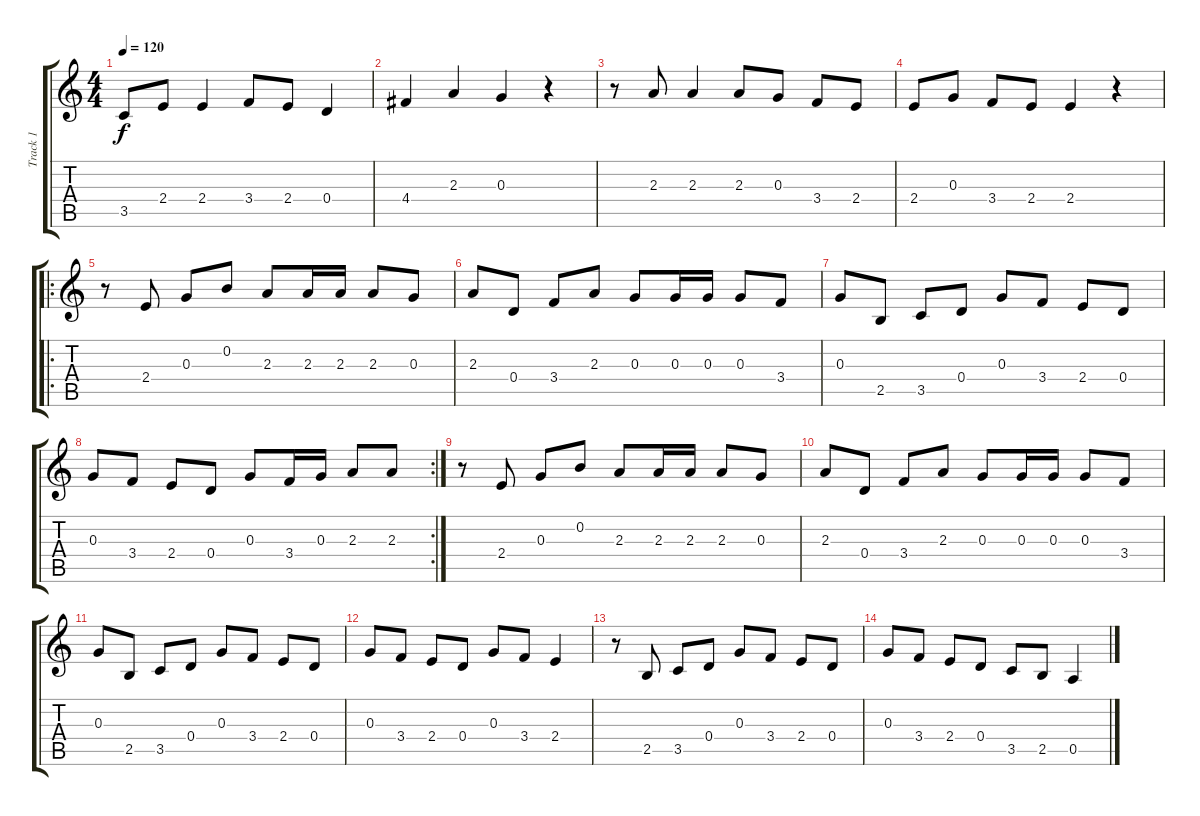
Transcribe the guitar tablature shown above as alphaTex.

\track ("Track 1" "Track 1") {instrument acousticguitarsteel}
\staff {score tabs}
\tuning (E4 B3 G3 D3 A2 E2) {hide}
\ts (4 4)
\tempo 120
\clef g2
\ks c
3.5.8{dy f} 2.4.8 2.4.4 3.4.8 2.4.8 0.4.4 |
4.4.4 2.3.4 0.3.4 r.4 |
r.8 2.3.8 2.3.4 2.3.8 0.3.8 3.4.8 2.4.8 |
2.4.8 0.3.8 3.4.8 2.4.8 2.4.4 r.4 |
\ro
r.8 2.4.8 0.3.8 0.2.8 2.3.8 2.3.16 2.3.16 2.3.8 0.3.8 |
2.3.8 0.4.8 3.4.8 2.3.8 0.3.8 0.3.16 0.3.16 0.3.8 3.4.8 |
0.3.8 2.5.8 3.5.8 0.4.8 0.3.8 3.4.8 2.4.8 0.4.8 |
\rc 2
0.3.8 3.4.8 2.4.8 0.4.8 0.3.8 3.4.16 0.3.16 2.3.8 2.3.8 |
r.8 2.4.8 0.3.8 0.2.8 2.3.8 2.3.16 2.3.16 2.3.8 0.3.8 |
2.3.8 0.4.8 3.4.8 2.3.8 0.3.8 0.3.16 0.3.16 0.3.8 3.4.8 |
0.3.8 2.5.8 3.5.8 0.4.8 0.3.8 3.4.8 2.4.8 0.4.8 |
0.3.8 3.4.8 2.4.8 0.4.8 0.3.8 3.4.8 2.4.4 |
r.8 2.5.8 3.5.8 0.4.8 0.3.8 3.4.8 2.4.8 0.4.8 |
0.3.8 3.4.8 2.4.8 0.4.8 3.5.8 2.5.8 0.5.4
